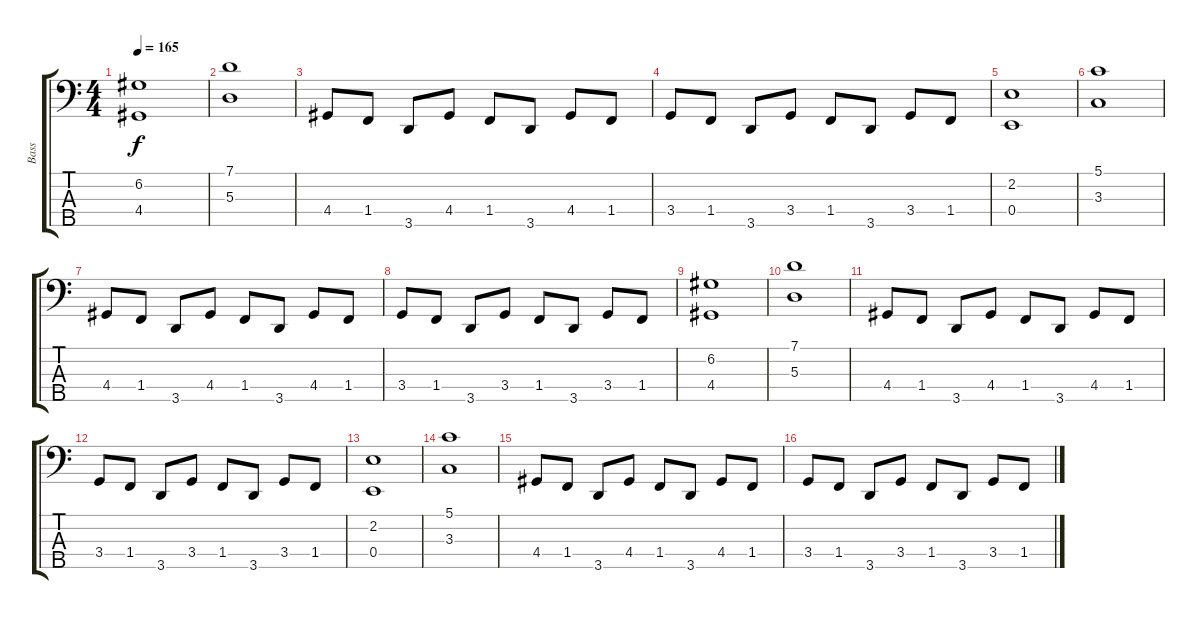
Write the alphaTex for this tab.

\track ("Bass" "Bass") {instrument fretlessbass}
\staff {score tabs}
\tuning (G2 D2 A1 E1 B0) {hide}
\ts (4 4)
\tempo 165
\clef f4
\ks c
(6.2 4.4).1{dy f} |
(7.1 5.3).1 |
4.4.8 1.4.8 3.5.8 4.4.8 1.4.8 3.5.8 4.4.8 1.4.8 |
3.4.8 1.4.8 3.5.8 3.4.8 1.4.8 3.5.8 3.4.8 1.4.8 |
(2.2 0.4).1 |
(5.1 3.3).1 |
4.4.8 1.4.8 3.5.8 4.4.8 1.4.8 3.5.8 4.4.8 1.4.8 |
3.4.8 1.4.8 3.5.8 3.4.8 1.4.8 3.5.8 3.4.8 1.4.8 |
(6.2 4.4).1 |
(7.1 5.3).1 |
4.4.8 1.4.8 3.5.8 4.4.8 1.4.8 3.5.8 4.4.8 1.4.8 |
3.4.8 1.4.8 3.5.8 3.4.8 1.4.8 3.5.8 3.4.8 1.4.8 |
(2.2 0.4).1 |
(5.1 3.3).1 |
4.4.8 1.4.8 3.5.8 4.4.8 1.4.8 3.5.8 4.4.8 1.4.8 |
3.4.8 1.4.8 3.5.8 3.4.8 1.4.8 3.5.8 3.4.8 1.4.8
